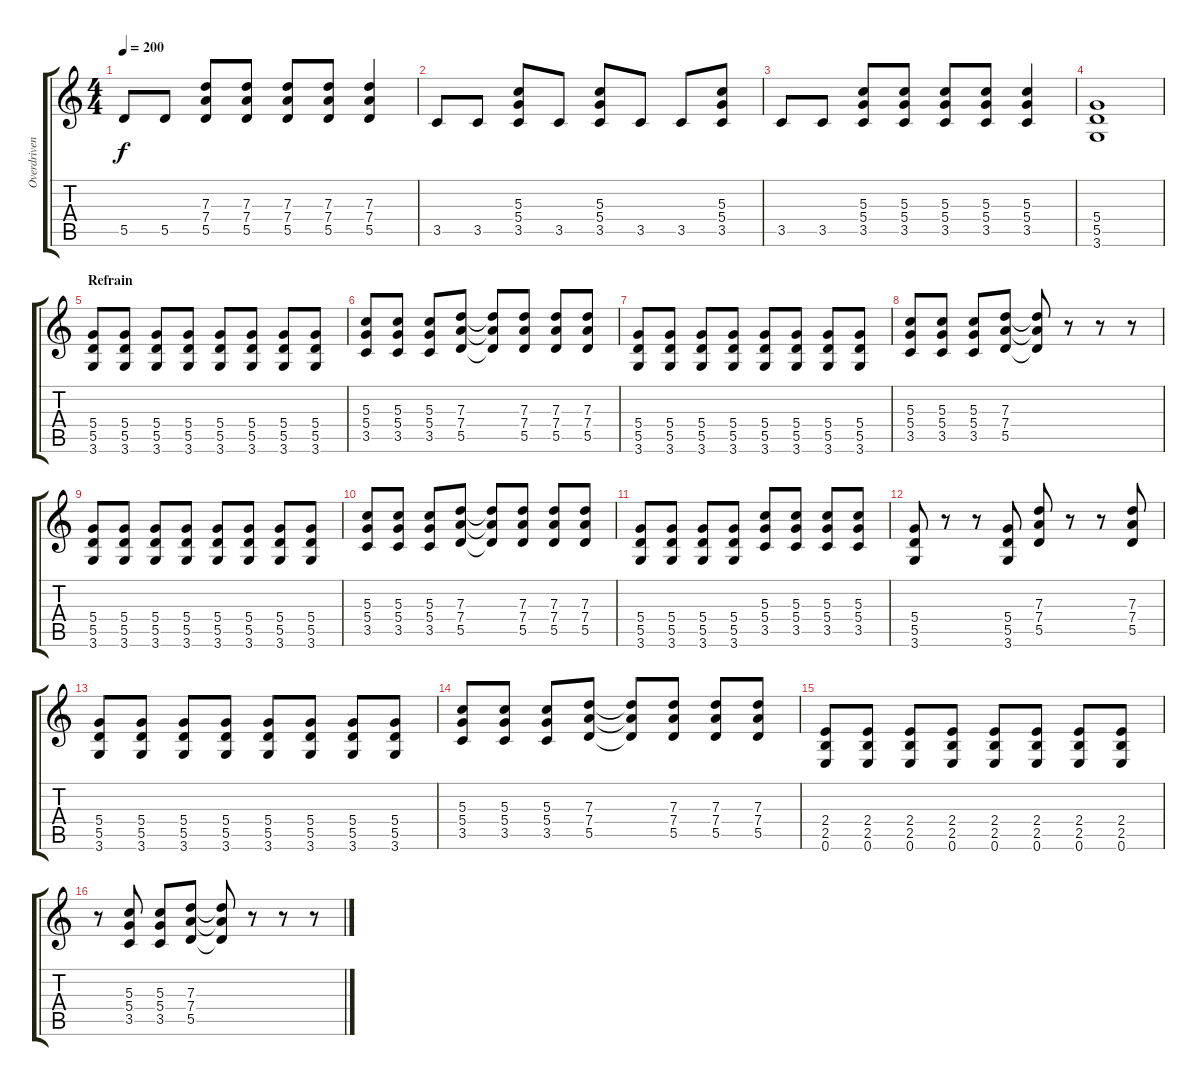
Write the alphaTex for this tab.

\track ("Overdriven guitar" "Overdriven") {instrument overdrivenguitar}
\staff {score tabs}
\tuning (E4 B3 G3 D3 A2 E2) {hide}
\ts (4 4)
\tempo 200
\clef g2
\ks c
5.5.8{dy f} 5.5.8 (7.3 7.4 5.5).8 (7.3 7.4 5.5).8 (7.3 7.4 5.5).8 (7.3 7.4 5.5).8 (7.3 7.4 5.5).4 |
3.5.8 3.5.8 (5.3 5.4 3.5).8 3.5.8 (5.3 5.4 3.5).8 3.5.8 3.5.8 (5.3 5.4 3.5).8 |
3.5.8 3.5.8 (5.3 5.4 3.5).8 (5.3 5.4 3.5).8 (5.3 5.4 3.5).8 (5.3 5.4 3.5).8 (5.3 5.4 3.5).4 |
(5.4 5.5 3.6).1 |
\section ("" "Refrain")
(5.4 5.5 3.6).8 (5.4 5.5 3.6).8 (5.4 5.5 3.6).8 (5.4 5.5 3.6).8 (5.4 5.5 3.6).8 (5.4 5.5 3.6).8 (5.4 5.5 3.6).8 (5.4 5.5 3.6).8 |
(5.3 5.4 3.5).8 (5.3 5.4 3.5).8 (5.3 5.4 3.5).8 (7.3 7.4 5.5).8 (7.3{t} 7.4{t} 5.5{t}).8 (7.3 7.4 5.5).8 (7.3 7.4 5.5).8 (7.3 7.4 5.5).8 |
(5.4 5.5 3.6).8 (5.4 5.5 3.6).8 (5.4 5.5 3.6).8 (5.4 5.5 3.6).8 (5.4 5.5 3.6).8 (5.4 5.5 3.6).8 (5.4 5.5 3.6).8 (5.4 5.5 3.6).8 |
(5.3 5.4 3.5).8 (5.3 5.4 3.5).8 (5.3 5.4 3.5).8 (7.3 7.4 5.5).8 (7.3{t} 7.4{t} 5.5{t}).8 r.8 r.8 r.8 |
(5.4 5.5 3.6).8 (5.4 5.5 3.6).8 (5.4 5.5 3.6).8 (5.4 5.5 3.6).8 (5.4 5.5 3.6).8 (5.4 5.5 3.6).8 (5.4 5.5 3.6).8 (5.4 5.5 3.6).8 |
(5.3 5.4 3.5).8 (5.3 5.4 3.5).8 (5.3 5.4 3.5).8 (7.3 7.4 5.5).8 (7.3{t} 7.4{t} 5.5{t}).8 (7.3 7.4 5.5).8 (7.3 7.4 5.5).8 (7.3 7.4 5.5).8 |
(5.4 5.5 3.6).8 (5.4 5.5 3.6).8 (5.4 5.5 3.6).8 (5.4 5.5 3.6).8 (5.3 5.4 3.5).8 (5.3 5.4 3.5).8 (5.3 5.4 3.5).8 (5.3 5.4 3.5).8 |
(5.4 5.5 3.6).8 r.8 r.8 (5.4 5.5 3.6).8 (7.3 7.4 5.5).8 r.8 r.8 (7.3 7.4 5.5).8 |
(5.4 5.5 3.6).8 (5.4 5.5 3.6).8 (5.4 5.5 3.6).8 (5.4 5.5 3.6).8 (5.4 5.5 3.6).8 (5.4 5.5 3.6).8 (5.4 5.5 3.6).8 (5.4 5.5 3.6).8 |
(5.3 5.4 3.5).8 (5.3 5.4 3.5).8 (5.3 5.4 3.5).8 (7.3 7.4 5.5).8 (7.3{t} 7.4{t} 5.5{t}).8 (7.3 7.4 5.5).8 (7.3 7.4 5.5).8 (7.3 7.4 5.5).8 |
(2.4 2.5 0.6).8 (2.4 2.5 0.6).8 (2.4 2.5 0.6).8 (2.4 2.5 0.6).8 (2.4 2.5 0.6).8 (2.4 2.5 0.6).8 (2.4 2.5 0.6).8 (2.4 2.5 0.6).8 |
r.8 (5.3 5.4 3.5).8 (5.3 5.4 3.5).8 (7.3 7.4 5.5).8 (7.3{t} 7.4{t} 5.5{t}).8 r.8 r.8 r.8
